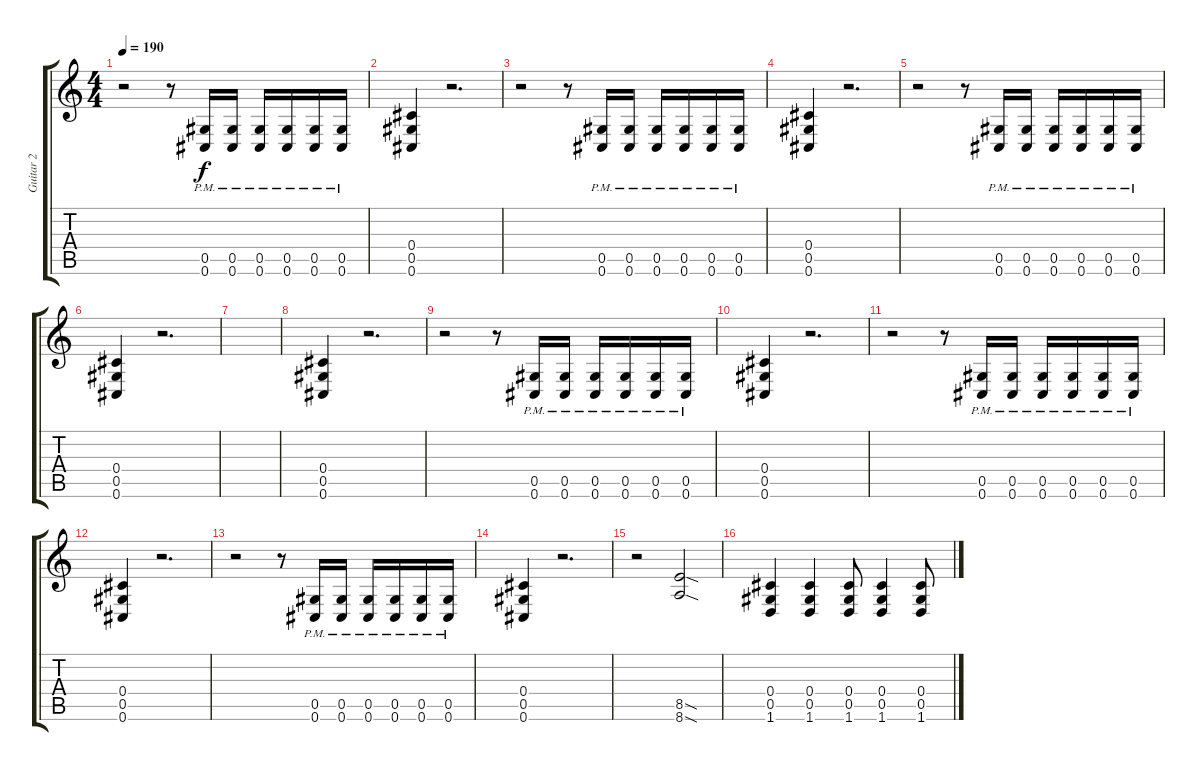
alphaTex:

\track ("Guitar 2" "Guitar 2") {instrument overdrivenguitar}
\staff {score tabs}
\tuning (Eb4 Bb3 Gb3 Db3 Ab2 Db2) {hide}
\ts (4 4)
\tempo 190
\clef g2
\ks c
r.2{dy f} r.8 (0.5{pm} 0.6{pm}).16 (0.5{pm} 0.6{pm}).16 (0.5{pm} 0.6{pm}).16 (0.5{pm} 0.6{pm}).16 (0.5{pm} 0.6{pm}).16 (0.5{pm} 0.6{pm}).16 |
(0.4 0.5 0.6).4 r.2{d} |
r.2 r.8 (0.5{pm} 0.6{pm}).16 (0.5{pm} 0.6{pm}).16 (0.5{pm} 0.6{pm}).16 (0.5{pm} 0.6{pm}).16 (0.5{pm} 0.6{pm}).16 (0.5{pm} 0.6{pm}).16 |
(0.4 0.5 0.6).4 r.2{d} |
r.2 r.8 (0.5{pm} 0.6{pm}).16 (0.5{pm} 0.6{pm}).16 (0.5{pm} 0.6{pm}).16 (0.5{pm} 0.6{pm}).16 (0.5{pm} 0.6{pm}).16 (0.5{pm} 0.6{pm}).16 |
(0.4 0.5 0.6).4 r.2{d} |
|
(0.4 0.5 0.6).4 r.2{d} |
r.2 r.8 (0.5{pm} 0.6{pm}).16 (0.5{pm} 0.6{pm}).16 (0.5{pm} 0.6{pm}).16 (0.5{pm} 0.6{pm}).16 (0.5{pm} 0.6{pm}).16 (0.5{pm} 0.6{pm}).16 |
(0.4 0.5 0.6).4 r.2{d} |
r.2 r.8 (0.5{pm} 0.6{pm}).16 (0.5{pm} 0.6{pm}).16 (0.5{pm} 0.6{pm}).16 (0.5{pm} 0.6{pm}).16 (0.5{pm} 0.6{pm}).16 (0.5{pm} 0.6{pm}).16 |
(0.4 0.5 0.6).4 r.2{d} |
r.2 r.8 (0.5{pm} 0.6{pm}).16 (0.5{pm} 0.6{pm}).16 (0.5{pm} 0.6{pm}).16 (0.5{pm} 0.6{pm}).16 (0.5{pm} 0.6{pm}).16 (0.5{pm} 0.6{pm}).16 |
(0.4 0.5 0.6).4 r.2{d} |
r.2 (8.5{sod} 8.6{sod}).2 |
(0.4 0.5 1.6).4 (0.4 0.5 1.6).4 (0.4 0.5 1.6).8 (0.4 0.5 1.6).4 (0.4 0.5 1.6).8
